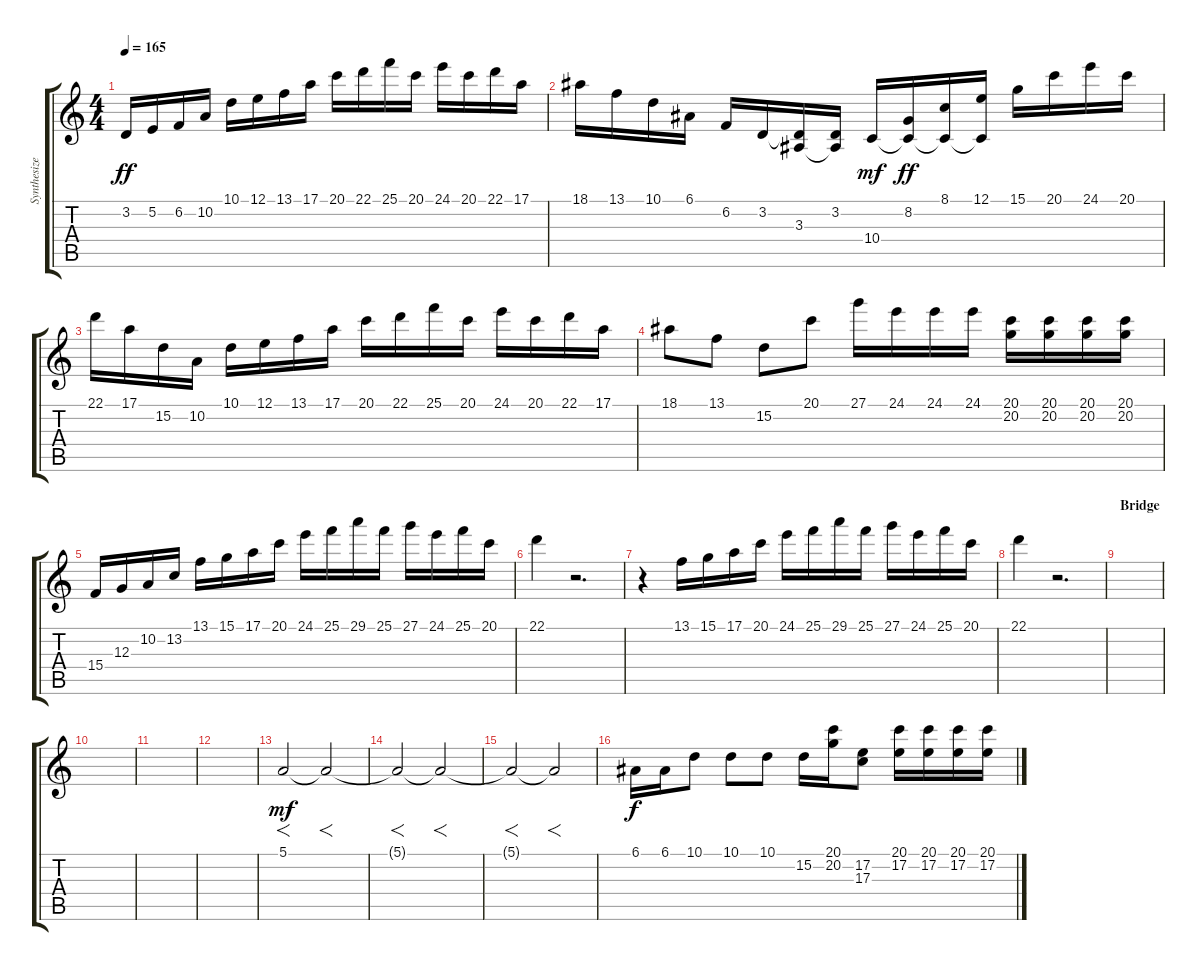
\track ("Synthesizer" "Synthesize") {instrument pad6metallic}
\staff {score tabs}
\tuning (E4 B3 G3 D3 A2 E2) {hide}
\ts (4 4)
\tempo 165
\clef g2
\ks c
3.2.16{dy ff} 5.2.16 6.2.16 10.2.16 10.1.16 12.1.16 13.1.16 17.1.16 20.1.16 22.1.16 25.1.16 20.1.16 24.1.16 20.1.16 22.1.16 17.1.16 |
18.1.16 13.1.16 10.1.16 6.1.16 6.2.16 3.2.16 (3.2{t} 3.3).16 (3.2 3.3{t}).16 10.4.16{dy mf} (8.2 10.4{t}).16{dy ff} (8.1 10.4{t}).16 (12.1 10.4{t}).16 15.1.16 20.1.16 24.1.16 20.1.16 |
22.1.16 17.1.16 15.2.16 10.2.16 10.1.16 12.1.16 13.1.16 17.1.16 20.1.16 22.1.16 25.1.16 20.1.16 24.1.16 20.1.16 22.1.16 17.1.16 |
18.1.8 13.1.8 15.2.8 20.1.8 27.1.16 24.1.16 24.1.16 24.1.16 (20.1 20.2).16 (20.1 20.2).16 (20.1 20.2).16 (20.1 20.2).16 |
15.4.16 12.3.16 10.2.16 13.2.16 13.1.16 15.1.16 17.1.16 20.1.16 24.1.16 25.1.16 29.1.16 25.1.16 27.1.16 24.1.16 25.1.16 20.1.16 |
22.1.4 r.2{d} |
r.4 13.1.16 15.1.16 17.1.16 20.1.16 24.1.16 25.1.16 29.1.16 25.1.16 27.1.16 24.1.16 25.1.16 20.1.16 |
22.1.4 r.2{d} |
\section ("" "Bridge")
|
|
|
|
5.1.2{f dy mf} 5.1{t}.2{f} |
5.1{t}.2{f} 5.1{t}.2{f} |
5.1{t}.2{f} 5.1{t}.2{f} |
6.1.16{dy f} 6.1.16 10.1.8 10.1.8 10.1.8 15.2.16 (20.1 20.2).16 (17.2 17.3).8 (20.1 17.2).16 (20.1 17.2).16 (20.1 17.2).16 (20.1 17.2).16
